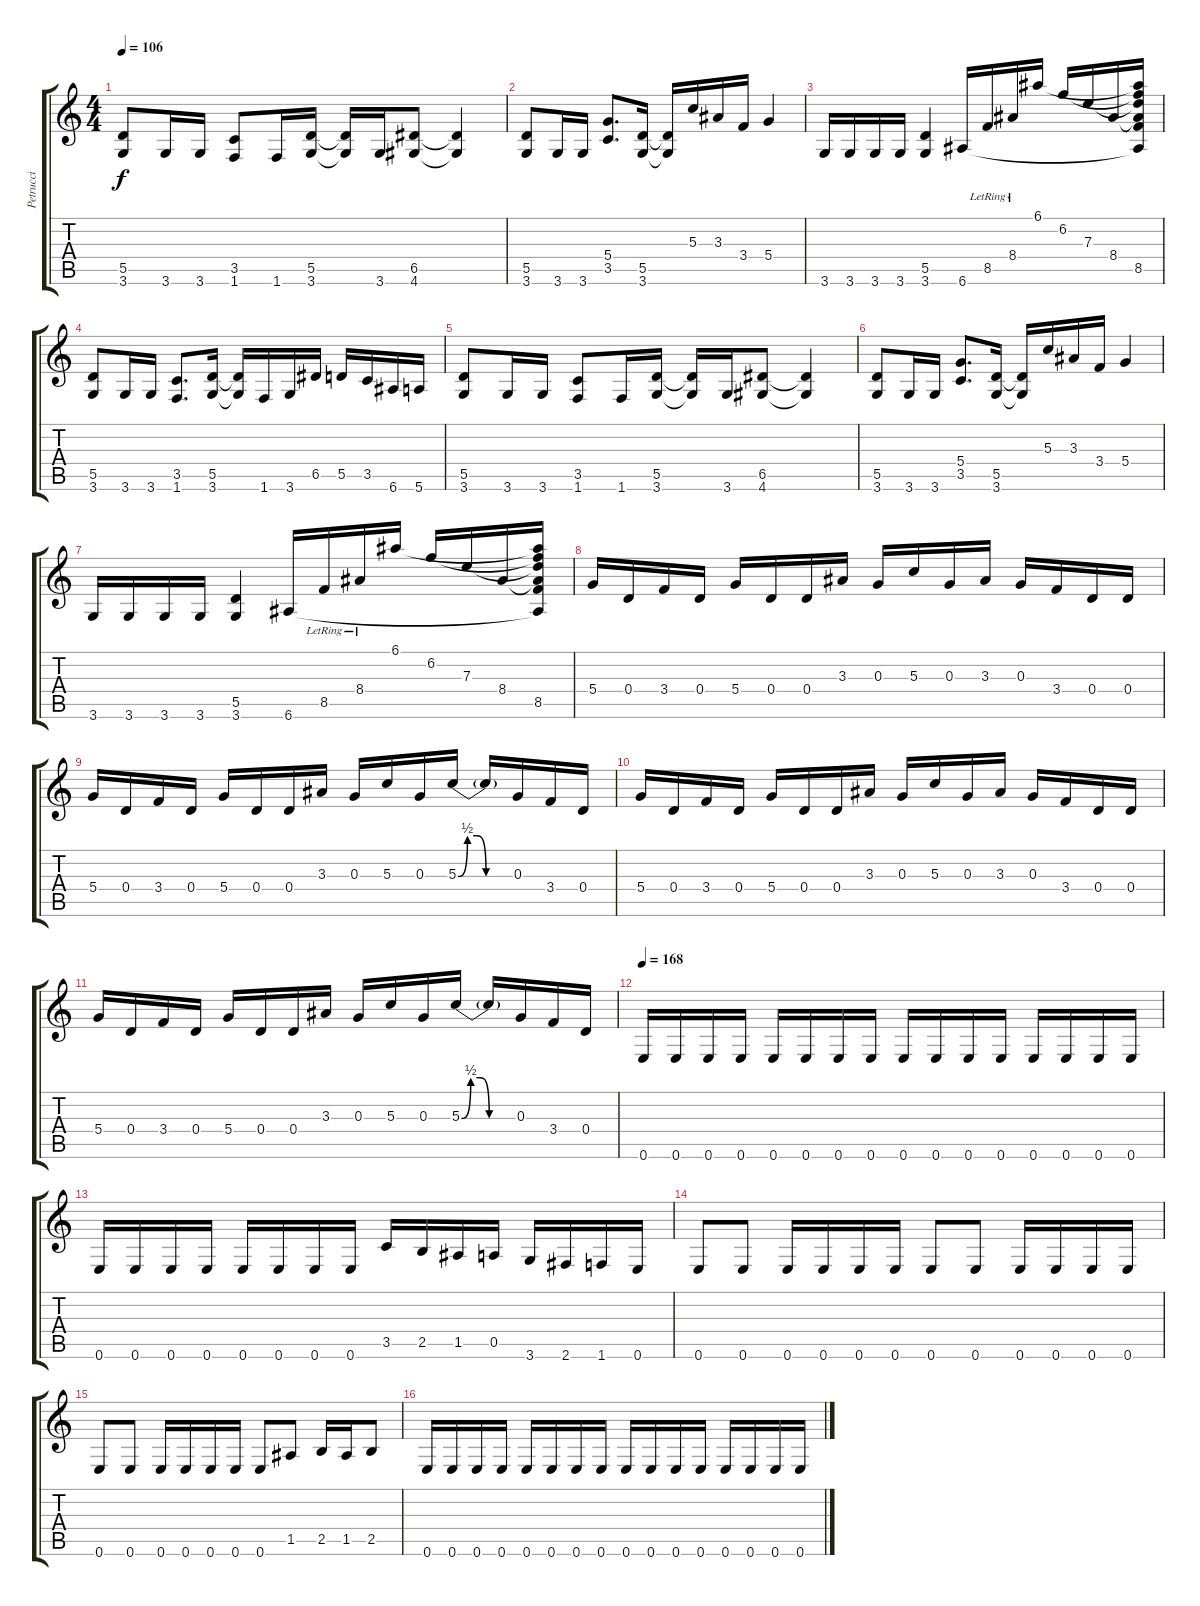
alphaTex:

\track ("Petrucci" "Petrucci") {instrument distortionguitar}
\staff {score tabs}
\tuning (E4 B3 G3 D3 A2 E2) {hide}
\ts (4 4)
\tempo 106
\clef g2
\ks c
(5.5 3.6).8{dy f} 3.6.16 3.6.16 (3.5 1.6).8 1.6.16 (5.5 3.6).16 (5.5{t} 3.6{t}).16 3.6.16 (6.5 4.6).8 (6.5{t} 4.6{t}).4 |
(5.5 3.6).8 3.6.16 3.6.16 (5.4 3.5).8{d} (5.5 3.6).16 (5.5{t} 3.6{t}).16 5.3.16 3.3.16 3.4.16 5.4.4 |
3.6.16 3.6.16 3.6.16 3.6.16 (5.5 3.6).4 6.6.16 8.5{lr}.16 8.4{lr}.16 6.1.16 6.2.16 7.3.16 8.4.16 (6.1{t} 6.2{t} 7.3{t} 8.4{t} 8.5 6.6{t}).16 |
(5.5 3.6).8 3.6.16 3.6.16 (3.5 1.6).8{d} (5.5 3.6).16 (5.5{t} 3.6{t}).16 1.6.16 3.6.16 6.5.16 5.5.16 3.5.16 6.6.16 5.6.16 |
(5.5 3.6).8 3.6.16 3.6.16 (3.5 1.6).8 1.6.16 (5.5 3.6).16 (5.5{t} 3.6{t}).16 3.6.16 (6.5 4.6).8 (6.5{t} 4.6{t}).4 |
(5.5 3.6).8 3.6.16 3.6.16 (5.4 3.5).8{d} (5.5 3.6).16 (5.5{t} 3.6{t}).16 5.3.16 3.3.16 3.4.16 5.4.4 |
3.6.16 3.6.16 3.6.16 3.6.16 (5.5 3.6).4 6.6.16 8.5{lr}.16 8.4{lr}.16 6.1.16 6.2.16 7.3.16 8.4.16 (6.1{t} 6.2{t} 7.3{t} 8.4{t} 8.5 6.6{t}).16 |
5.4.16 0.4.16 3.4.16 0.4.16 5.4.16 0.4.16 0.4.16 3.3.16 0.3.16 5.3.16 0.3.16 3.3.16 0.3.16 3.4.16 0.4.16 0.4.16 |
5.4.16 0.4.16 3.4.16 0.4.16 5.4.16 0.4.16 0.4.16 3.3.16 0.3.16 5.3.16 0.3.16 5.3{be (custom 0 0 10 2 20 2 30 0 60 0)}.16 5.3{t}.16 0.3.16 3.4.16 0.4.16 |
5.4.16 0.4.16 3.4.16 0.4.16 5.4.16 0.4.16 0.4.16 3.3.16 0.3.16 5.3.16 0.3.16 3.3.16 0.3.16 3.4.16 0.4.16 0.4.16 |
5.4.16 0.4.16 3.4.16 0.4.16 5.4.16 0.4.16 0.4.16 3.3.16 0.3.16 5.3.16 0.3.16 5.3{be (custom 0 0 10 2 20 2 30 0 60 0)}.16 5.3{t}.16 0.3.16 3.4.16 0.4.16 |
\tempo 168
0.6.16 0.6.16 0.6.16 0.6.16 0.6.16 0.6.16 0.6.16 0.6.16 0.6.16 0.6.16 0.6.16 0.6.16 0.6.16 0.6.16 0.6.16 0.6.16 |
0.6.16 0.6.16 0.6.16 0.6.16 0.6.16 0.6.16 0.6.16 0.6.16 3.5.16 2.5.16 1.5.16 0.5.16 3.6.16 2.6.16 1.6.16 0.6.16 |
0.6.8 0.6.8 0.6.16 0.6.16 0.6.16 0.6.16 0.6.8 0.6.8 0.6.16 0.6.16 0.6.16 0.6.16 |
0.6.8 0.6.8 0.6.16 0.6.16 0.6.16 0.6.16 0.6.8 1.5.8 2.5.16 1.5.16 2.5.8 |
0.6.16 0.6.16 0.6.16 0.6.16 0.6.16 0.6.16 0.6.16 0.6.16 0.6.16 0.6.16 0.6.16 0.6.16 0.6.16 0.6.16 0.6.16 0.6.16
